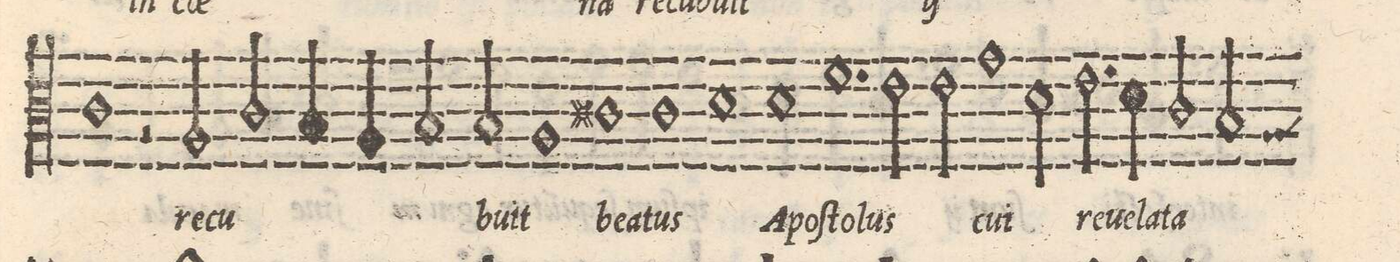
**kern	**text
*I"TENOR	*
*clefC3	*
*k[]	*
*met(C|)	*
*M2/1	*
=32-	=32-
1c	-it
2r	.
*	*Xij
2A/	re-
=33-	=33-
2c/	-cu-
4B/	.
4A/	.
2B/	.
2B/	-bu-
=34-	=34-
1A	-it
1c#X	be-
=35-	=35-
1c#yX	-a-
1d	-tus
=36-	=36-
1d	A-
1.f	-poſ-
=37-	=37-
2e\	-to-
2e\	-lus
1g\	cui
=38-	=38-
2d\	.
2.e\	re-
4d\	-ue-
=39-	=39-
2cny/	-la-
*custos:a	*
2B/	-ta
*-	*-
